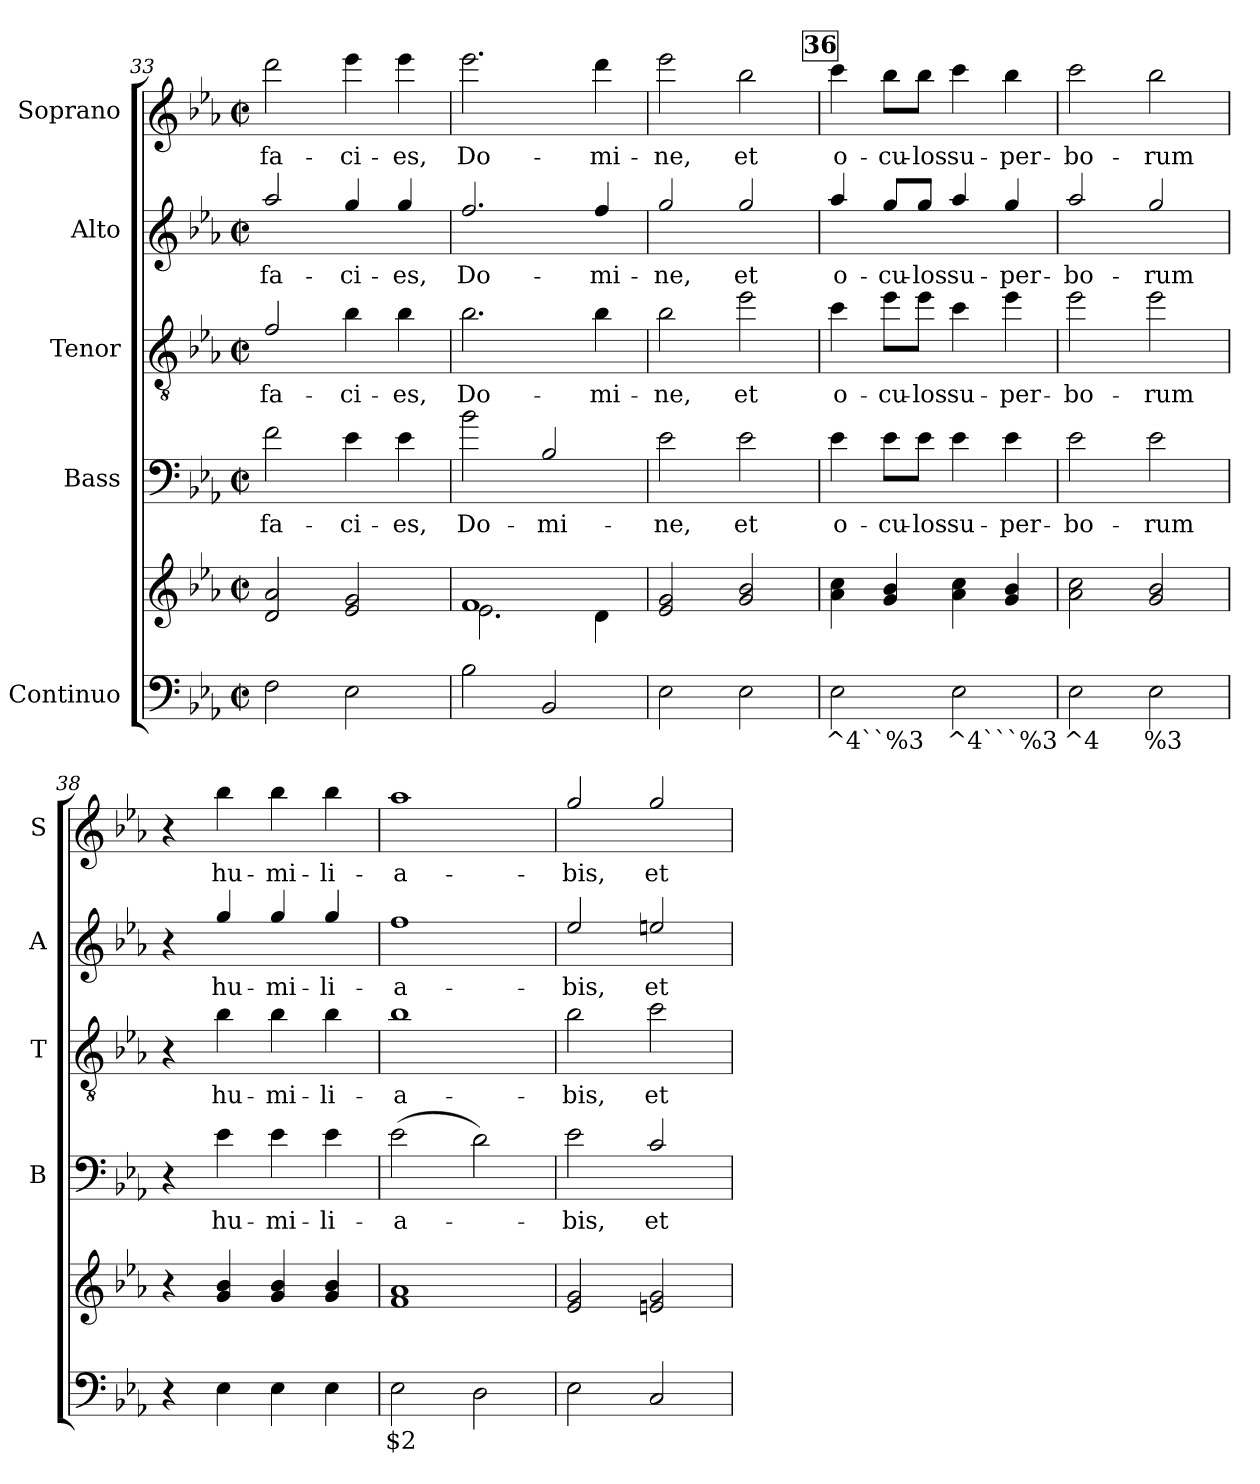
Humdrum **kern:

**kern	**text	**kern	**kern	**text	**kern	**text	**kern	**text	**kern	**text
*part5	*part5	*part5	*part4	*part4	*part3	*part3	*part2	*part2	*part1	*part1
*staff6	*staff6	*staff5	*staff4	*staff4	*staff3	*staff3	*staff2	*staff2	*staff1	*staff1
*I"Continuo	*	*	*I"Bass	*	*I"Tenor	*	*I"Alto	*	*I"Soprano	*
*	*	*	*I'B	*	*I'T	*	*I'A	*	*I'S	*
*clefF4	*	*clefG2	*clefF4	*	*clefGv2	*	*clefG2	*	*clefG2	*
*	*	*	*ITrd7c12	*	*ITrd7c12	*	*ITrd7c12	*	*ITrd7c12	*
*k[b-e-a-]	*	*k[b-e-a-]	*k[b-e-a-]	*	*k[b-e-a-]	*	*k[b-e-a-]	*	*k[b-e-a-]	*
*E-:	*	*E-:	*E-:	*	*E-:	*	*E-:	*	*E-:	*
*M2/2	*	*M2/2	*M2/2	*	*M2/2	*	*M2/2	*	*M2/2	*
*met(c|)	*	*met(c|)	*met(c|)	*	*met(c|)	*	*met(c|)	*	*met(c|)	*
=33	=33	=33	=33	=33	=33	=33	=33	=33	=33	=33
!	!	!	!	!LO:LY:b	!	!	!	!	!	!
!	!	!	!	!	!	!LO:LY:b	!	!	!	!
!	!	!	!	!	!	!	!	!LO:LY:b	!	!
!	!	!	!	!	!	!	!	!	!	!LO:LY:b
2F\	.	2d!/ 2a-!/	2F\	fa-	2F/	fa-	2a-/	fa-	2dd\	fa-
!	!	!	!	!LO:LY:b	!	!	!	!	!	!
!	!	!	!	!	!	!LO:LY:b	!	!	!	!
!	!	!	!	!	!	!	!	!LO:LY:b	!	!
!	!	!	!	!	!	!	!	!	!	!LO:LY:b
2E-\	.	2e-!/ 2g!/	4E-\	-ci-	4B-\	-ci-	4g/	-ci-	4ee-\	-ci-
!	!	!	!	!LO:LY:b	!	!	!	!	!	!
!	!	!	!	!	!	!LO:LY:b	!	!	!	!
!	!	!	!	!	!	!	!	!LO:LY:b	!	!
!	!	!	!	!	!	!	!	!	!	!LO:LY:b
.	.	.	4E-\	-es,	4B-\	-es,	4g/	-es,	4ee-\	-es,
=34	=34	=34	=34	=34	=34	=34	=34	=34	=34	=34
*	*	*^	*	*	*	*	*	*	*	*
!	!	!	!	!	!LO:LY:b	!	!	!	!	!	!
!	!	!	!	!	!	!	!LO:LY:b	!	!	!	!
!	!	!	!	!	!	!	!	!	!LO:LY:b	!	!
!	!	!	!	!	!	!	!	!	!	!	!LO:LY:b
2B-\	.	1f!	2.e-!\	2B-\	Do-	2.B-\	Do-	2.f/	Do-	2.ee-\	Do-
!	!	!	!	!	!LO:LY:b	!	!	!	!	!	!
2BB-/	.	.	.	2BB-/	-mi-	.	.	.	.	.	.
!	!	!	!	!	!	!	!LO:LY:b	!	!	!	!
!	!	!	!	!	!	!	!	!	!LO:LY:b	!	!
!	!	!	!	!	!	!	!	!	!	!	!LO:LY:b
.	.	.	4d!\	.	.	4B-\	-mi-	4f/	-mi-	4dd\	-mi-
*	*	*v	*v	*	*	*	*	*	*	*	*
=35	=35	=35	=35	=35	=35	=35	=35	=35	=35	=35
*	*	*^	*	*	*	*	*	*	*	*
!	!	!	!	!	!LO:LY:b	!	!	!	!	!	!
*	*	*v	*v	*	*	*	*	*	*	*	*
*	*	*^	*	*	*	*	*	*	*	*
!	!	!	!	!	!	!	!LO:LY:b	!	!	!	!
*	*	*v	*v	*	*	*	*	*	*	*	*
*	*	*^	*	*	*	*	*	*	*	*
!	!	!	!	!	!	!	!	!	!LO:LY:b	!	!
*	*	*v	*v	*	*	*	*	*	*	*	*
*	*	*^	*	*	*	*	*	*	*	*
!	!	!	!	!	!	!	!	!	!	!	!LO:LY:b
*	*	*v	*v	*	*	*	*	*	*	*	*
2E-\	.	2e-!/ 2g!/	2E-\	-ne,	2B-\	-ne,	2g/	-ne,	2ee-\	-ne,
!	!	!	!	!LO:LY:b	!	!	!	!	!	!
!	!	!	!	!	!	!LO:LY:b	!	!	!	!
!	!	!	!	!	!	!	!	!LO:LY:b	!	!
!	!	!	!	!	!	!	!	!	!	!LO:LY:b
2E-\	.	2g!/ 2b-!/	2E-\	et	2e-\	et	2g/	et	2b-\	et
!!LO:PB:g=z
!!LO:REH:place=s1:a:B:fs=8.3:t=36
=36	=36	=36	=36	=36	=36	=36	=36	=36	=36	=36
!	!LO:LY:b	!	!	!	!	!	!	!	!	!
!	!	!	!	!LO:LY:b	!	!	!	!	!	!
!	!	!	!	!	!	!LO:LY:b	!	!	!	!
!	!	!	!	!	!	!	!	!LO:LY:b	!	!
!	!	!	!	!	!	!	!	!	!	!LO:LY:b
2E-\	^4``%3	4a-!\ 4cc!\	4E-\	o-	4c\	o-	4a-/	o-	4cc\	o-
!	!	!	!	!LO:LY:b	!	!	!	!	!	!
!	!	!	!	!	!	!LO:LY:b	!	!	!	!
!	!	!	!	!	!	!	!	!LO:LY:b	!	!
!	!	!	!	!	!	!	!	!	!	!LO:LY:b
.	.	4g!/ 4b-!/	8E-\L	-cu-	8e-\L	-cu-	8g/L	-cu-	8b-\L	-cu-
!	!	!	!	!LO:LY:b	!	!	!	!	!	!
!	!	!	!	!	!	!LO:LY:b	!	!	!	!
!	!	!	!	!	!	!	!	!LO:LY:b	!	!
!	!	!	!	!	!	!	!	!	!	!LO:LY:b
.	.	.	8E-\J	-los	8e-\J	-los	8g/J	-los	8b-\J	-los
!	!LO:LY:b	!	!	!	!	!	!	!	!	!
!	!	!	!	!LO:LY:b	!	!	!	!	!	!
!	!	!	!	!	!	!LO:LY:b	!	!	!	!
!	!	!	!	!	!	!	!	!LO:LY:b	!	!
!	!	!	!	!	!	!	!	!	!	!LO:LY:b
2E-\	^4```%3	4a-!\ 4cc!\	4E-\	su-	4c\	su-	4a-/	su-	4cc\	su-
!	!	!	!	!LO:LY:b	!	!	!	!	!	!
!	!	!	!	!	!	!LO:LY:b	!	!	!	!
!	!	!	!	!	!	!	!	!LO:LY:b	!	!
!	!	!	!	!	!	!	!	!	!	!LO:LY:b
.	.	4g!/ 4b-!/	4E-\	-per-	4e-\	-per-	4g/	-per-	4b-\	-per-
=37	=37	=37	=37	=37	=37	=37	=37	=37	=37	=37
!	!LO:LY:b	!	!	!	!	!	!	!	!	!
!	!	!	!	!LO:LY:b	!	!	!	!	!	!
!	!	!	!	!	!	!LO:LY:b	!	!	!	!
!	!	!	!	!	!	!	!	!LO:LY:b	!	!
!	!	!	!	!	!	!	!	!	!	!LO:LY:b
2E-\	^4	2a-!\ 2cc!\	2E-\	-bo-	2e-\	-bo-	2a-/	-bo-	2cc\	-bo-
!	!LO:LY:b	!	!	!	!	!	!	!	!	!
!	!	!	!	!LO:LY:b	!	!	!	!	!	!
!	!	!	!	!	!	!LO:LY:b	!	!	!	!
!	!	!	!	!	!	!	!	!LO:LY:b	!	!
!	!	!	!	!	!	!	!	!	!	!LO:LY:b
2E-\	%3	2g!/ 2b-!/	2E-\	-rum	2e-\	-rum	2g/	-rum	2b-\	-rum
=38	=38	=38	=38	=38	=38	=38	=38	=38	=38	=38
4r	.	4r	4r	.	4r	.	4r	.	4r	.
!	!	!	!	!LO:LY:b	!	!	!	!	!	!
!	!	!	!	!	!	!LO:LY:b	!	!	!	!
!	!	!	!	!	!	!	!	!LO:LY:b	!	!
!	!	!	!	!	!	!	!	!	!	!LO:LY:b
4E-\	.	4g!/ 4b-!/	4E-\	hu-	4B-\	hu-	4g/	hu-	4b-\	hu-
!	!	!	!	!LO:LY:b	!	!	!	!	!	!
!	!	!	!	!	!	!LO:LY:b	!	!	!	!
!	!	!	!	!	!	!	!	!LO:LY:b	!	!
!	!	!	!	!	!	!	!	!	!	!LO:LY:b
4E-\	.	4g!/ 4b-!/	4E-\	-mi-	4B-\	-mi-	4g/	-mi-	4b-\	-mi-
!	!	!	!	!LO:LY:b	!	!	!	!	!	!
!	!	!	!	!	!	!LO:LY:b	!	!	!	!
!	!	!	!	!	!	!	!	!LO:LY:b	!	!
!	!	!	!	!	!	!	!	!	!	!LO:LY:b
4E-\	.	4g!/ 4b-!/	4E-\	-li-	4B-\	-li-	4g/	-li-	4b-\	-li-
=39	=39	=39	=39	=39	=39	=39	=39	=39	=39	=39
!	!LO:LY:b	!	!	!	!	!	!	!	!	!
!	!	!	!	!LO:LY:b	!	!	!	!	!	!
!	!	!	!	!	!	!LO:LY:b	!	!	!	!
!	!	!	!	!	!	!	!	!LO:LY:b	!	!
!	!	!	!	!	!	!	!	!	!	!LO:LY:b
2E-\	$2	1f! 1a-!	(>2E-\	-a-	1B-	-a-	1f	-a-	1a-	-a-
2D\	.	.	2D\)	.	.	.	.	.	.	.
=40	=40	=40	=40	=40	=40	=40	=40	=40	=40	=40
!	!	!	!	!LO:LY:b	!	!	!	!	!	!
!	!	!	!	!	!	!LO:LY:b	!	!	!	!
!	!	!	!	!	!	!	!	!LO:LY:b	!	!
!	!	!	!	!	!	!	!	!	!	!LO:LY:b
2E-\	.	2e-!/ 2g!/	2E-\	-bis,	2B-\	-bis,	2e-/	-bis,	2g/	-bis,
!	!	!	!	!LO:LY:b	!	!	!	!	!	!
!	!	!	!	!	!	!LO:LY:b	!	!	!	!
!	!	!	!	!	!	!	!	!LO:LY:b	!	!
!	!	!	!	!	!	!	!	!	!	!LO:LY:b
2C/	.	2en!/ 2g!/	2C/	et	2c\	et	2en/	et	2g/	et
=	=	=	=	=	=	=	=	=	=	=
*-	*-	*-	*-	*-	*-	*-	*-	*-	*-	*-
